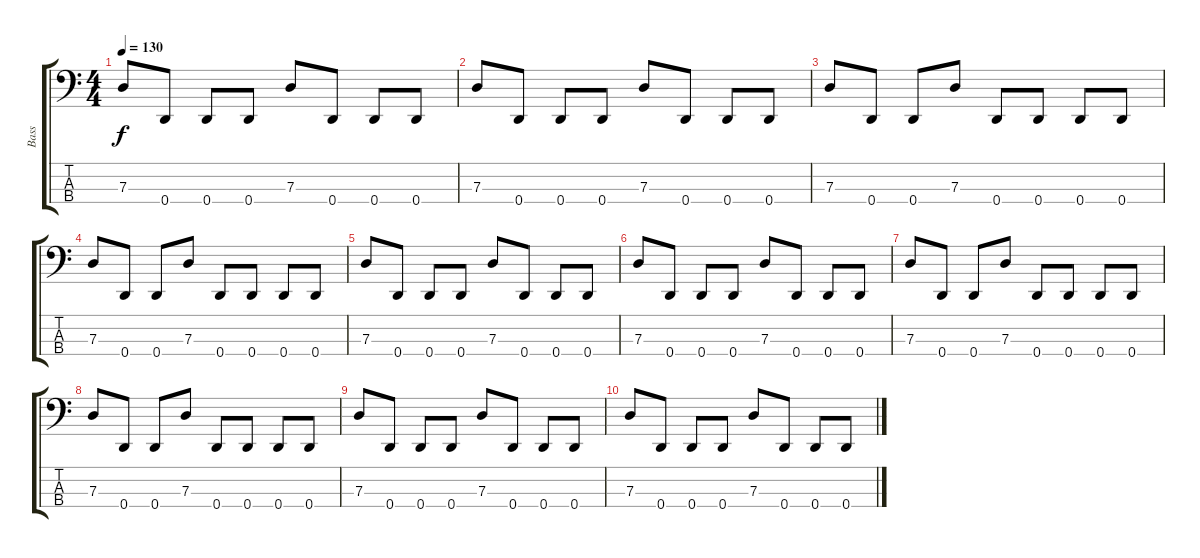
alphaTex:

\track ("Bass" "Bass") {instrument electricbassfinger}
\staff {score tabs}
\tuning (F2 C2 G1 D1) {hide}
\ts (4 4)
\tempo 130
\clef f4
\ks c
7.3.8{dy f} 0.4.8 0.4.8 0.4.8 7.3.8 0.4.8 0.4.8 0.4.8 |
7.3.8 0.4.8 0.4.8 0.4.8 7.3.8 0.4.8 0.4.8 0.4.8 |
7.3.8 0.4.8 0.4.8 7.3.8 0.4.8 0.4.8 0.4.8 0.4.8 |
7.3.8 0.4.8 0.4.8 7.3.8 0.4.8 0.4.8 0.4.8 0.4.8 |
7.3.8 0.4.8 0.4.8 0.4.8 7.3.8 0.4.8 0.4.8 0.4.8 |
7.3.8 0.4.8 0.4.8 0.4.8 7.3.8 0.4.8 0.4.8 0.4.8 |
7.3.8 0.4.8 0.4.8 7.3.8 0.4.8 0.4.8 0.4.8 0.4.8 |
7.3.8 0.4.8 0.4.8 7.3.8 0.4.8 0.4.8 0.4.8 0.4.8 |
7.3.8 0.4.8 0.4.8 0.4.8 7.3.8 0.4.8 0.4.8 0.4.8 |
7.3.8 0.4.8 0.4.8 0.4.8 7.3.8 0.4.8 0.4.8 0.4.8
